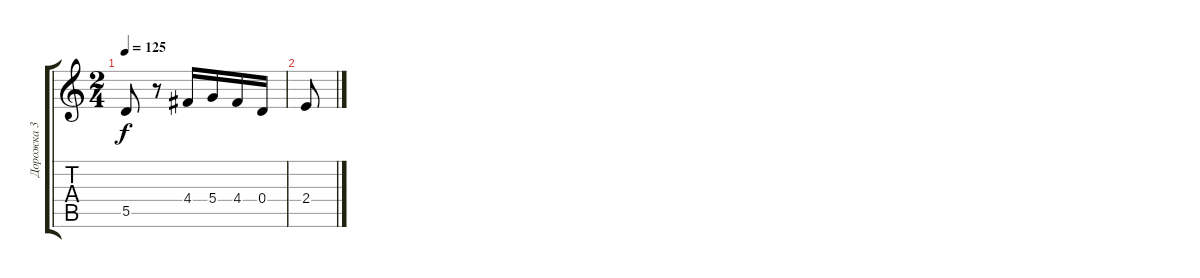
\track ("Дорожка 3" "Дорожка 3") {instrument overdrivenguitar}
\staff {score tabs}
\tuning (E4 B3 G3 D3 A2 E2) {hide}
\ts (2 4)
\tempo 125
\clef g2
\ks c
5.5.8{dy f} r.8 4.4.16 5.4.16 4.4.16 0.4.16 |
2.4.8
